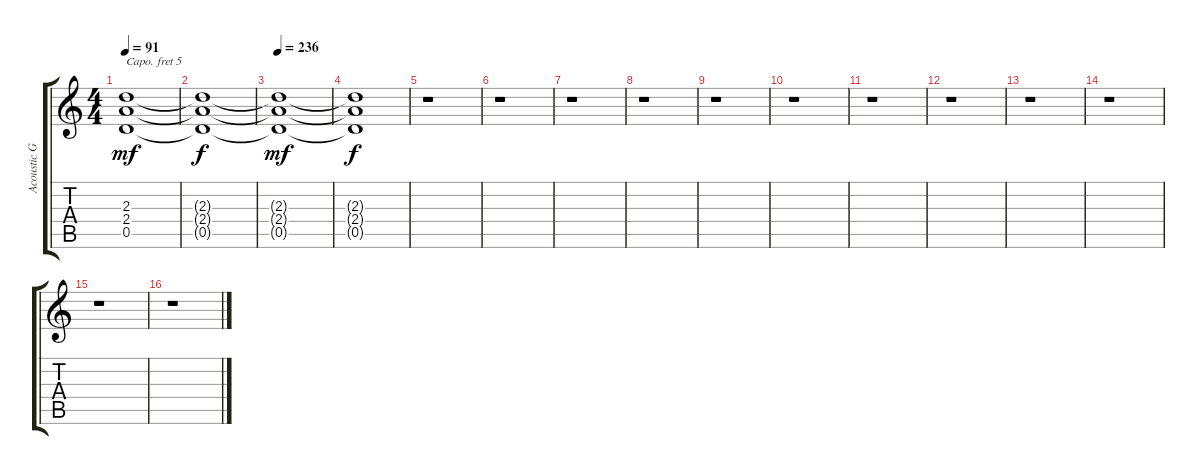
\track ("Acoustic Guitar" "Acoustic G") {instrument acousticguitarsteel}
\staff {score tabs}
\capo 5
\tuning (E4 B3 G3 D3 A2 E2) {hide}
\ts (4 4)
\tempo 91
\clef g2
\ks c
(2.3{t} 2.4{t} 0.5{t}).1{dy mf} |
(2.3{t} 2.4{t} 0.5{t}).1{dy f} |
\tempo 236
(2.3{t} 2.4{t} 0.5{t}).1{dy mf} |
(2.3{t} 2.4{t} 0.5{t}).1{dy f} |
r.1 |
r.1 |
r.1 |
r.1 |
r.1 |
r.1 |
r.1 |
r.1 |
r.1 |
r.1 |
r.1 |
r.1
